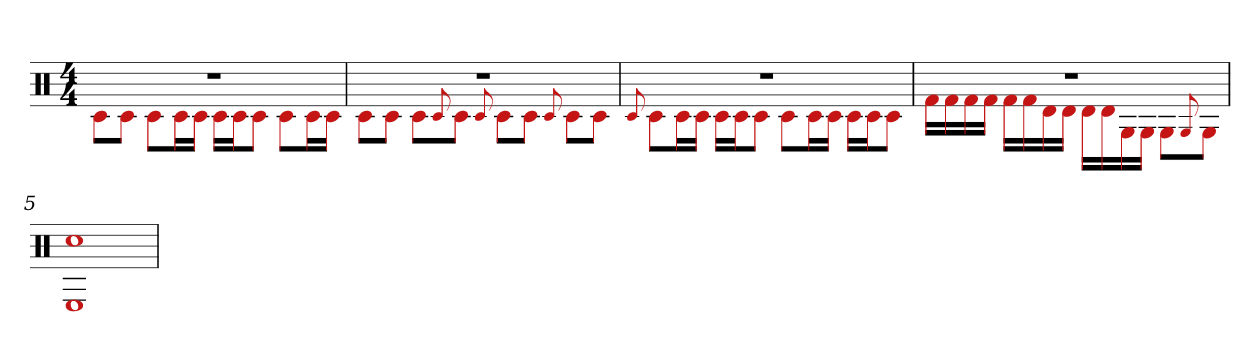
**kern
*part1
*staff1
*clefX
*k[]
*M4/4
=1
*^
1r	8c#L
.	8c#J
.	8c#L
.	16c#L
.	16c#JJ
.	16c#LL
.	16c#J
.	8c#J
.	8c#L
.	16c#L
.	16c#JJ
=2	=2
1r	8c#L
.	8c#J
.	8c#L
.	8qqc#
.	8c#J
.	8qqc#
.	8c#L
.	8c#J
.	8qqc#
.	8c#L
.	8c#J
=3	=3
.	8qqc#
1r	8c#L
.	16c#L
.	16c#JJ
.	16c#LL
.	16c#J
.	8c#J
.	8c#L
.	16c#L
.	16c#JJ
.	16c#LL
.	16c#J
.	8c#J
=4	=4
1r	16f#LL
.	16f#
.	16f#
.	16f#JJ
.	16f#LL
.	16f#
.	16d
.	16dJJ
.	16dLL
.	16d
.	16G
.	16GJJ
.	8GL
.	8qqG
.	8GJ
=5	=5
1cc#	1E
*v	*v
=
*-
